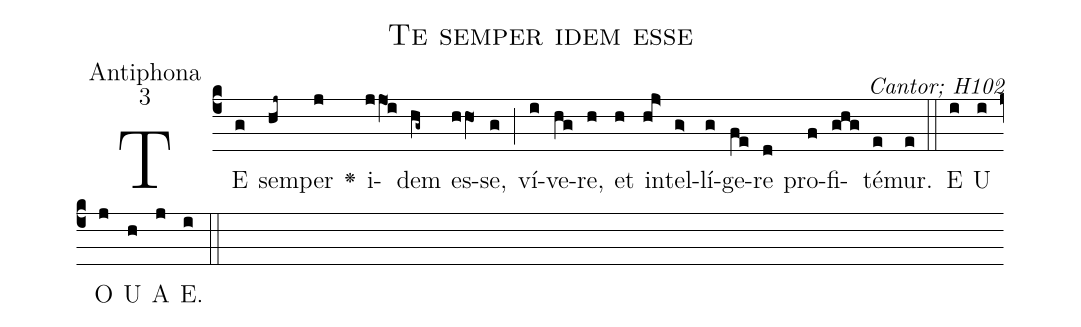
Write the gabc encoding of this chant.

name:Te semper idem esse;
office-part:Antiphona;
mode:3;
commentary:Cantor; H102;
%%
(c4)TE(g) sem(hj~)per(j) <v>\greheightstar</v>() i(jjO1i)dem(hg~) es(hhO1)se,(g) (;) ví(i)ve(hg)re,(h) et(h) in(hj>)tel(g>)lí(g)ge(fe)re(d) pro(f)fi(ghg)té(e)mur.(e) (::)

E(i) U(i) O(j) U(h) A(j) E.(i) (::)
